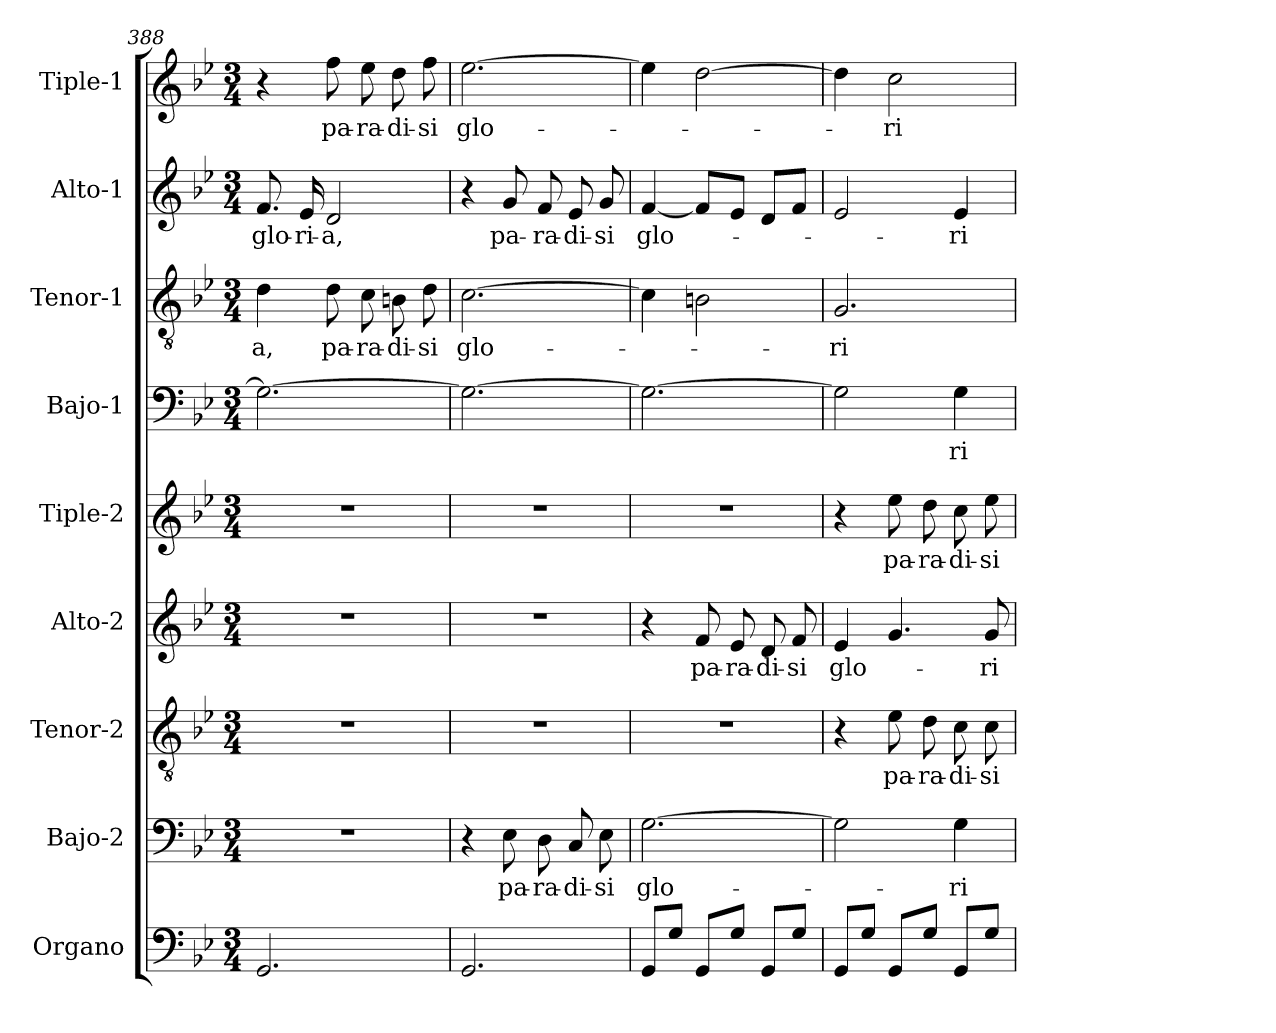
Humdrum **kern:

**kern	**kern	**text	**kern	**text	**kern	**text	**kern	**text	**kern	**text	**kern	**text	**kern	**text	**kern	**text
*part9	*part8	*part8	*part7	*part7	*part6	*part6	*part5	*part5	*part4	*part4	*part3	*part3	*part2	*part2	*part1	*part1
*staff9	*staff8	*staff8	*staff7	*staff7	*staff6	*staff6	*staff5	*staff5	*staff4	*staff4	*staff3	*staff3	*staff2	*staff2	*staff1	*staff1
*I"Organo	*I"Bajo-2	*	*I"Tenor-2	*	*I"Alto-2	*	*I"Tiple-2	*	*I"Bajo-1	*	*I"Tenor-1	*	*I"Alto-1	*	*I"Tiple-1	*
*	*I'B-2	*	*I'T-2	*	*I'A-2	*	*	*	*I'B1	*	*I'T1	*	*I'A1	*	*	*
*clefF4	*clefF4	*	*clefGv2	*	*clefG2	*	*clefG2	*	*clefF4	*	*clefGv2	*	*clefG2	*	*clefG2	*
*k[b-e-]	*k[b-e-]	*	*k[b-e-]	*	*k[b-e-]	*	*k[b-e-]	*	*k[b-e-]	*	*k[b-e-]	*	*k[b-e-]	*	*k[b-e-]	*
*B-:	*B-:	*	*B-:	*	*B-:	*	*B-:	*	*B-:	*	*B-:	*	*B-:	*	*B-:	*
*M3/4	*M3/4	*	*M3/4	*	*M3/4	*	*M3/4	*	*M3/4	*	*M3/4	*	*M3/4	*	*M3/4	*
=388	=388	=388	=388	=388	=388	=388	=388	=388	=388	=388	=388	=388	=388	=388	=388	=388
!	!	!	!	!	!	!	!	!	!	!	!	!LO:LY:b	!	!	!	!
!	!	!	!	!	!	!	!	!	!	!	!	!	!	!LO:LY:b	!	!
2.GG/	2.r	.	2.r	.	2.r	.	2.r	.	2.G\_	.	4d\	-a,	8.f/	glo-	4r	.
!	!	!	!	!	!	!	!	!	!	!	!	!	!	!LO:LY:b	!	!
.	.	.	.	.	.	.	.	.	.	.	.	.	16e-/	-ri-	.	.
!	!	!	!	!	!	!	!	!	!	!	!	!LO:LY:b	!	!	!	!
!	!	!	!	!	!	!	!	!	!	!	!	!	!	!LO:LY:b	!	!
!	!	!	!	!	!	!	!	!	!	!	!	!	!	!	!	!LO:LY:b
.	.	.	.	.	.	.	.	.	.	.	8d\	pa-	2d/	-a,	8ff\	pa-
!	!	!	!	!	!	!	!	!	!	!	!	!LO:LY:b	!	!	!	!
!	!	!	!	!	!	!	!	!	!	!	!	!	!	!	!	!LO:LY:b
.	.	.	.	.	.	.	.	.	.	.	8c\	-ra-	.	.	8ee-\	-ra-
!	!	!	!	!	!	!	!	!	!	!	!	!LO:LY:b	!	!	!	!
!	!	!	!	!	!	!	!	!	!	!	!	!	!	!	!	!LO:LY:b
.	.	.	.	.	.	.	.	.	.	.	8Bn\	-di-	.	.	8dd\	-di-
!	!	!	!	!	!	!	!	!	!	!	!	!LO:LY:b	!	!	!	!
!	!	!	!	!	!	!	!	!	!	!	!	!	!	!	!	!LO:LY:b
.	.	.	.	.	.	.	.	.	.	.	8d\	-si	.	.	8ff\	-si
=389	=389	=389	=389	=389	=389	=389	=389	=389	=389	=389	=389	=389	=389	=389	=389	=389
!	!	!	!	!	!	!	!	!	!	!	!	!LO:LY:b	!	!	!	!
!	!	!	!	!	!	!	!	!	!	!	!	!	!	!	!	!LO:LY:b
2.GG/	4r	.	2.r	.	2.r	.	2.r	.	2.G\_	.	[2.c\	glo-	4r	.	[2.ee-\	glo-
!	!	!LO:LY:b	!	!	!	!	!	!	!	!	!	!	!	!	!	!
!	!	!	!	!	!	!	!	!	!	!	!	!	!	!LO:LY:b	!	!
.	8E-\	pa-	.	.	.	.	.	.	.	.	.	.	8g/	pa-	.	.
!	!	!LO:LY:b	!	!	!	!	!	!	!	!	!	!	!	!	!	!
!	!	!	!	!	!	!	!	!	!	!	!	!	!	!LO:LY:b	!	!
.	8D\	-ra-	.	.	.	.	.	.	.	.	.	.	8f/	-ra-	.	.
!	!	!LO:LY:b	!	!	!	!	!	!	!	!	!	!	!	!	!	!
!	!	!	!	!	!	!	!	!	!	!	!	!	!	!LO:LY:b	!	!
.	8C/	-di-	.	.	.	.	.	.	.	.	.	.	8e-/	-di-	.	.
!	!	!LO:LY:b	!	!	!	!	!	!	!	!	!	!	!	!	!	!
!	!	!	!	!	!	!	!	!	!	!	!	!	!	!LO:LY:b	!	!
.	8E-\	-si	.	.	.	.	.	.	.	.	.	.	8g/	-si	.	.
=390	=390	=390	=390	=390	=390	=390	=390	=390	=390	=390	=390	=390	=390	=390	=390	=390
!	!	!LO:LY:b	!	!	!	!	!	!	!	!	!	!	!	!	!	!
!	!	!	!	!	!	!	!	!	!	!	!	!	!	!LO:LY:b	!	!
8GG/L	[2.G\	glo-	2.r	.	4r	.	2.r	.	2.G\_	.	4c\]	.	[4f/	glo-	4ee-\]	.
8G/J	.	.	.	.	.	.	.	.	.	.	.	.	.	.	.	.
!	!	!	!	!	!	!LO:LY:b	!	!	!	!	!	!	!	!	!	!
8GG/L	.	.	.	.	8f/	pa-	.	.	.	.	2Bn\	.	8f/L]	.	[2dd\	.
!	!	!	!	!	!	!LO:LY:b	!	!	!	!	!	!	!	!	!	!
8G/J	.	.	.	.	8e-/	-ra-	.	.	.	.	.	.	8e-/J	.	.	.
!	!	!	!	!	!	!LO:LY:b	!	!	!	!	!	!	!	!	!	!
8GG/L	.	.	.	.	8d/	-di-	.	.	.	.	.	.	8d/L	.	.	.
!	!	!	!	!	!	!LO:LY:b	!	!	!	!	!	!	!	!	!	!
8G/J	.	.	.	.	8f/	-si	.	.	.	.	.	.	8f/J	.	.	.
=391	=391	=391	=391	=391	=391	=391	=391	=391	=391	=391	=391	=391	=391	=391	=391	=391
!	!	!	!	!	!	!LO:LY:b	!	!	!	!	!	!	!	!	!	!
!	!	!	!	!	!	!	!	!	!	!	!	!LO:LY:b	!	!	!	!
8GG/L	2G\]	.	4r	.	4e-/	glo-	4r	.	2G\]	.	2.G/	-ri-	2e-/	.	4dd\]	.
8G/J	.	.	.	.	.	.	.	.	.	.	.	.	.	.	.	.
!	!	!	!	!LO:LY:b	!	!	!	!	!	!	!	!	!	!	!	!
!	!	!	!	!	!	!	!	!LO:LY:b	!	!	!	!	!	!	!	!
!	!	!	!	!	!	!	!	!	!	!	!	!	!	!	!	!LO:LY:b
8GG/L	.	.	8e-\	pa-	4.g/	.	8ee-\	pa-	.	.	.	.	.	.	2cc\	-ri-
!	!	!	!	!LO:LY:b	!	!	!	!	!	!	!	!	!	!	!	!
!	!	!	!	!	!	!	!	!LO:LY:b	!	!	!	!	!	!	!	!
8G/J	.	.	8d\	-ra-	.	.	8dd\	-ra-	.	.	.	.	.	.	.	.
!	!	!LO:LY:b	!	!	!	!	!	!	!	!	!	!	!	!	!	!
!	!	!	!	!LO:LY:b	!	!	!	!	!	!	!	!	!	!	!	!
!	!	!	!	!	!	!	!	!LO:LY:b	!	!	!	!	!	!	!	!
!	!	!	!	!	!	!	!	!	!	!LO:LY:b	!	!	!	!	!	!
!	!	!	!	!	!	!	!	!	!	!	!	!	!	!LO:LY:b	!	!
8GG/L	4G\	-ri-	8c\	-di-	.	.	8cc\	-di-	4G\	-ri-	.	.	4e-/	-ri-	.	.
!	!	!	!	!LO:LY:b	!	!	!	!	!	!	!	!	!	!	!	!
!	!	!	!	!	!	!LO:LY:b	!	!	!	!	!	!	!	!	!	!
!	!	!	!	!	!	!	!	!LO:LY:b	!	!	!	!	!	!	!	!
8G/J	.	.	8c\	-si	8g/	-ri-	8ee-\	-si	.	.	.	.	.	.	.	.
=	=	=	=	=	=	=	=	=	=	=	=	=	=	=	=	=
*-	*-	*-	*-	*-	*-	*-	*-	*-	*-	*-	*-	*-	*-	*-	*-	*-
